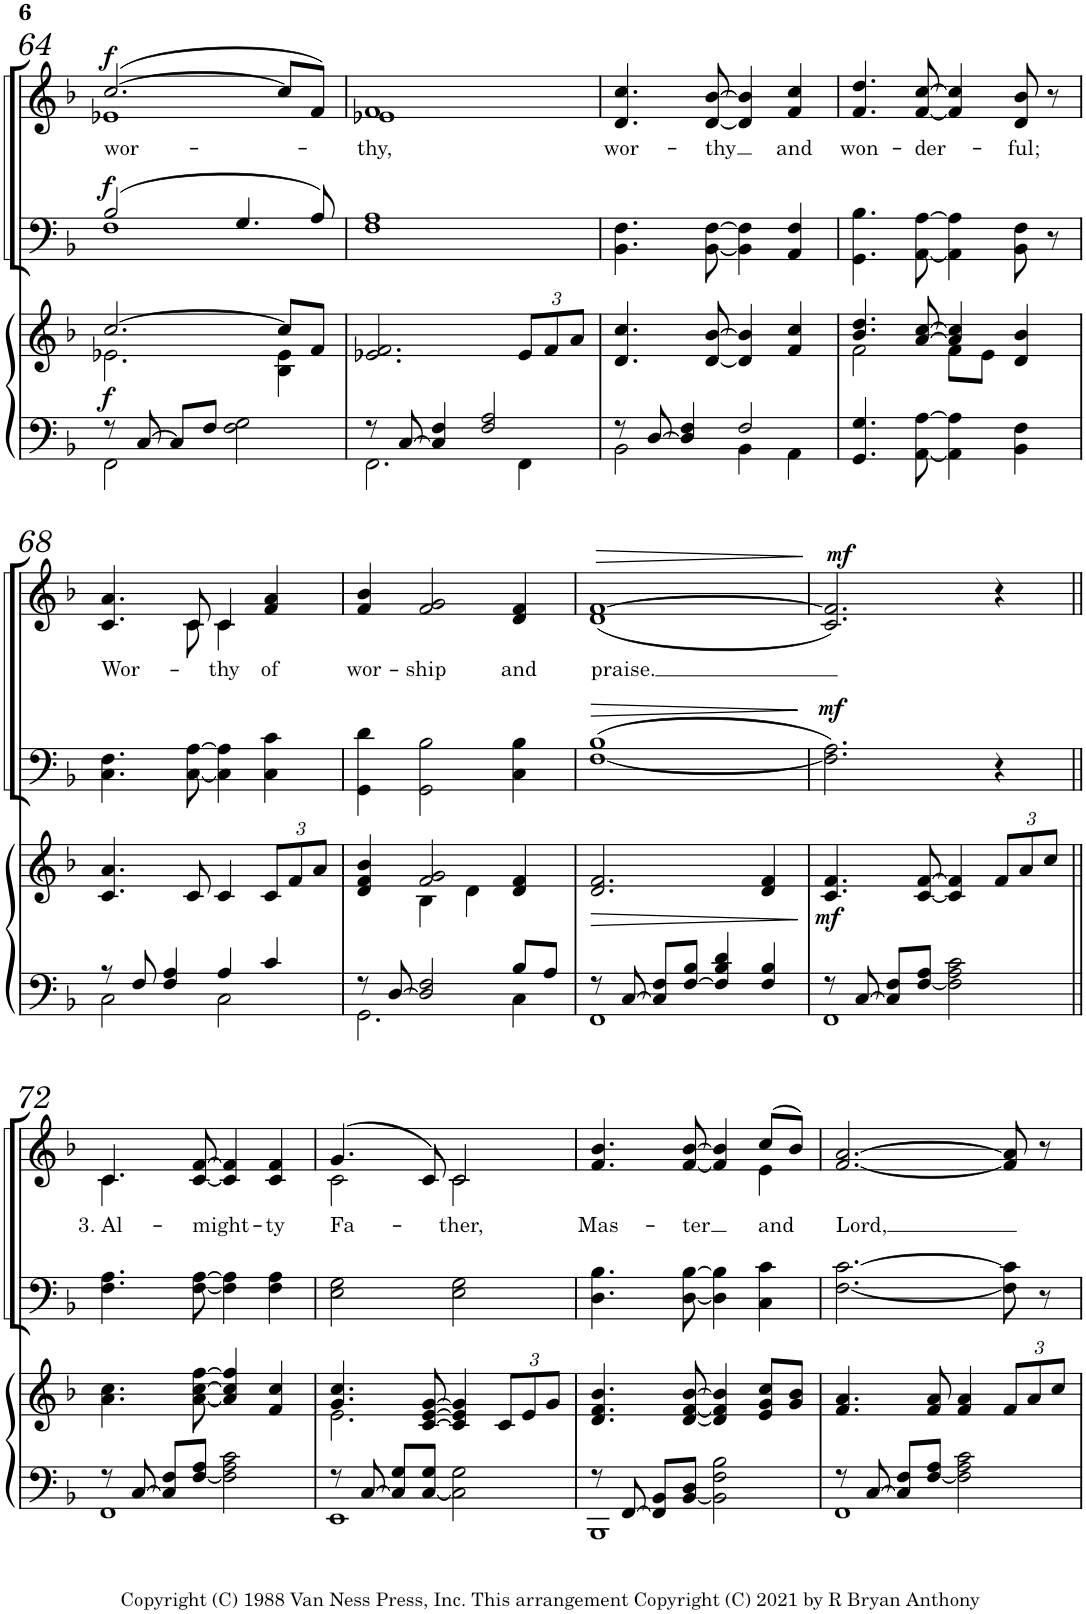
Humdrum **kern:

**kern	**kern	**dynam	**kern	**dynam	**kern	**text	**dynam
*part3	*part3	*part3	*part2	*part2	*part1	*part1	*part1
*staff4	*staff3	*staff3/4	*staff2	*staff2	*staff1	*staff1	*staff1
*I"Piano	*	*	*I"T B	*	*I"S A	*	*
*I'Pno	*	*	*	*	*	*	*
!!LO:PB:g=z
*clefF4	*clefG2	*	*clefF4	*	*clefG2	*	*
*k[b-]	*k[b-]	*	*k[b-]	*	*k[b-]	*	*
*M4/4	*M4/4	*	*M4/4	*	*M4/4	*	*
=64	=64	=64	=64	=64	=64	=64	=64
*^	*^	*	*^	*	*	*	*
!	!	!	!	!LO:DY:b	!	!	!LO:DY:a	!	!LO:LY:b	!LO:DY:a
*	*	*	*	*	*	*	*	*^	*	*
8r	2FF\	[2.cc/	2.e-X\	f	(2B-/	1F	f	([2.cc/	1e-X	wor-	f
[8C/	.	.	.	.	.	.	.	.	.	.	.
8C/L]	.	.	.	.	.	.	.	.	.	.	.
8F/J	.	.	.	.	.	.	.	.	.	.	.
2F\ 2G\	2ryy	.	.	.	4.G/	.	.	.	.	.	.
.	.	8cc/L]	4B-\ 4e-\	.	.	.	.	8cc/L]	.	.	.
.	.	8f/J	.	.	8A/)	.	.	8f/J)	.	.	.
*	*	*v	*v	*	*	*	*	*	*	*	*
*	*	*	*	*v	*v	*	*	*	*	*
=65	=65	=65	=65	=65	=65	=65	=65	=65	=65
!	!	!	!	!	!	!	!	!LO:LY:b	!
8r	2.FF\	2.e-X/ 2.f/	.	1F 1A	.	1f	1e-X	-thy,	.
[8C/	.	.	.	.	.	.	.	.	.
4C/] 4F/	.	.	.	.	.	.	.	.	.
2F/ 2A/	.	.	.	.	.	.	.	.	.
*	*	*Xbrackettup	*	*	*	*	*	*	*
.	4FF\	12e-/L	.	.	.	.	.	.	.
.	.	12f/	.	.	.	.	.	.	.
.	.	12a/J	.	.	.	.	.	.	.
*	*	*	*	*	*	*v	*v	*	*
=66	=66	=66	=66	=66	=66	=66	=66	=66
!	!	!	!	!	!	!	!LO:LY:b	!
8r	2BB-\	4.d/ 4.cc/	.	4.BB-\ 4.F\	.	4.d/ 4.cc/	wor-	.
[8D/	.	.	.	.	.	.	.	.
4D/] 4F/	.	.	.	.	.	.	.	.
!	!	!	!	!	!	!	!LO:LY:b	!
.	.	[8d/ [8b-/	.	[8BB-\ [8F\	.	[8d/ [8b-/	-thy	.
2F/	4BB-\	4d/] 4b-/]	.	4BB-\] 4F\]	.	4d/] 4b-/]	.	.
!	!	!	!	!	!	!	!LO:LY:b	!
.	4AA\	4f/ 4cc/	.	4AA/ 4F/	.	4f/ 4cc/	and	.
=67	=67	=67	=67	=67	=67	=67	=67	=67
*	*	*^	*	*	*	*	*	*
!	!	!	!	!	!	!	!	!LO:LY:b	!
*v	*v	*	*	*	*	*	*	*	*
4.GG/ 4.G/	4.b-/ 4.dd/	2f\	.	4.GG\ 4.B-\	.	4.f/ 4.dd/	won-	.
!	!	!	!	!	!	!	!LO:LY:b	!
[8AA\ [8A\	[8a/ [8cc/	.	.	[8AA\ [8A\	.	[8f/ [8cc/	-der-	.
4AA\] 4A\]	4a/] 4cc/]	8f\L	.	4AA\] 4A\]	.	4f/] 4cc/]	.	.
.	.	8e\J	.	.	.	.	.	.
!	!	!	!	!	!	!	!LO:LY:b	!
4BB-\ 4F\	4d/ 4b-/	4ryy	.	8BB-\ 8F\	.	8d/ 8b-/	-ful;	.
.	.	.	.	8r	.	8r	.	.
*	*v	*v	*	*	*	*	*	*
!!LO:LB:g=z
=68	=68	=68	=68	=68	=68	=68	=68
*^	*	*	*	*	*	*	*
!	!	!	!	!	!	!	!LO:LY:b	!
*	*	*	*	*	*	*^	*	*
8r	2C\	4.c/ 4.a/	.	4.C\ 4.F\	.	4.c/ 4.a/	4.ryy	Wor-	.
8F/	.	.	.	.	.	.	.	.	.
4F/ 4A/	.	.	.	.	.	.	.	.	.
.	.	8c/	.	[8C\ [8A\	.	8c/	8c\	.	.
!	!	!	!	!	!	!	!	!LO:LY:b	!
4A/	2C\	4c/	.	4C\] 4A\]	.	4c/	4c\	-thy	.
!	!	!	!	!	!	!	!	!LO:LY:b	!
4c/	.	12c/L	.	4C\ 4c\	.	4f/ 4a/	4ryy	of	.
.	.	12f/	.	.	.	.	.	.	.
.	.	12a/J	.	.	.	.	.	.	.
*	*	*	*	*	*	*v	*v	*	*
=69	=69	=69	=69	=69	=69	=69	=69	=69
*	*	*^	*	*	*	*	*	*
!	!	!	!	!	!	!	!	!LO:LY:b	!
8r	2.GG\	4d/ 4f/ 4b-/	4ryy	.	4GG\ 4d\	.	4f/ 4b-/	wor-	.
[8D/	.	.	.	.	.	.	.	.	.
!	!	!	!	!	!	!	!	!LO:LY:b	!
2D/] 2F/	.	2f/ 2g/	4B-\	.	2GG\ 2B-\	.	2f/ 2g/	-ship	.
.	.	.	4d\	.	.	.	.	.	.
!	!	!	!	!	!	!	!	!LO:LY:b	!
8B-/L	4C\	4d/ 4f/	4ryy	.	4C\ 4B-\	.	4d/ 4f/	and	.
8A/J	.	.	.	.	.	.	.	.	.
*	*	*v	*v	*	*	*	*	*	*
=70	=70	=70	=70	=70	=70	=70	=70	=70
!	!	!	!LO:HP:b	!	!LO:HP:b	!	!LO:LY:b	!LO:HP:b
8r	1FF	2.d/ 2.f/	>	(>[1F 1B-	>	(<1d [1f	praise.	>
[8C/	.	.	.	.	.	.	.	.
8C/] 8F/L	.	.	.	.	.	.	.	.
[8F/ 8B-/J	.	.	.	.	.	.	.	.
4F/] 4B-/ 4d/	.	.	.	.	.	.	.	.
4F/ 4B-/	.	4d/ 4f/	.	.	.	.	.	.
*v	*v	*	*	*	*	*	*	*
.	.	]	.	]	.	.	]
=71	=71	=71	=71	=71	=71	=71	=71
*^	*	*	*	*	*	*	*
!	!	!	!LO:DY:b	!	!LO:DY:a	!	!	!LO:DY:a
8r	1FF	4.c/ 4.f/	mf	2.F\] 2.A\)	mf	2.c/ 2.f/])	.	mf
[8C/	.	.	.	.	.	.	.	.
8C/] 8F/L	.	.	.	.	.	.	.	.
[<8F/ 8A/J	.	[8c/ [8f/	.	.	.	.	.	.
2F\] 2A\ 2c\	.	4c/] 4f/]	.	.	.	.	.	.
.	.	12f/L	.	4r	.	4r	.	.
.	.	12a/	.	.	.	.	.	.
.	.	12cc/J	.	.	.	.	.	.
!!LO:LB:g=z
=72||	=72||	=72||	=72||	=72||	=72||	=72||	=72||	=72||
!	!	!	!	!	!	!	!LO:LY:b	!
*	*	*	*	*	*	*^	*	*
8r	1FF	4.a\ 4.cc\	.	4.F\ 4.A\	.	4.c/	4.c\	3. Al-	.
[8C/	.	.	.	.	.	.	.	.	.
8C/] 8F/L	.	.	.	.	.	.	.	.	.
!	!	!	!	!	!	!	!	!LO:LY:b	!
[<8F/ 8A/J	.	[8a\ [8cc\ [8ff\	.	[8F\ [8A\	.	[8c/ [8f/	2ryy	-might-	.
2F\] 2A\ 2c\	.	4a/] 4cc/] 4ff/]	.	4F\] 4A\]	.	4c/] 4f/]	.	.	.
!	!	!	!	!	!	!	!	!LO:LY:b	!
.	.	4f/ 4cc/	.	4F\ 4A\	.	4c/ 4f/	.	-ty	.
.	.	.	.	.	.	.	8ryy	.	.
=73	=73	=73	=73	=73	=73	=73	=73	=73	=73
*	*	*^	*	*	*	*	*	*	*
!	!	!	!	!	!	!	!	!	!LO:LY:b	!
8r	1EE	4.g/ 4.cc/	2.e\	.	2E\ 2G\	.	(>4.g/	2c\	Fa-	.
[8C/	.	.	.	.	.	.	.	.	.	.
8C/] 8G/L	.	.	.	.	.	.	.	.	.	.
[<8C/ 8G/J	.	[8c/ [8e/ [8g/	.	.	.	.	8c/)	.	.	.
!	!	!	!	!	!	!	!	!	!LO:LY:b	!
2C\] 2G\	.	4c/] 4e/] 4g/]	.	.	2E\ 2G\	.	2c/	2c\	-ther,	.
.	.	12c/L	4ryy	.	.	.	.	.	.	.
.	.	12e/	.	.	.	.	.	.	.	.
.	.	12g/J	.	.	.	.	.	.	.	.
*	*	*v	*v	*	*	*	*	*	*	*
=74	=74	=74	=74	=74	=74	=74	=74	=74	=74
!	!	!	!	!	!	!	!	!LO:LY:b	!
8r	1BBB-	4.d/ 4.f/ 4.b-/	.	4.D\ 4.B-\	.	4.f/ 4.b-/	2.ryy	Mas-	.
[8FF/	.	.	.	.	.	.	.	.	.
8FF/] 8BB-/L	.	.	.	.	.	.	.	.	.
!	!	!	!	!	!	!	!	!LO:LY:b	!
[<8BB-/ 8D/J	.	[8d/ [8f/ [8b-/	.	[8D\ [8B-\	.	[8f/ [8b-/	.	-ter	.
2BB-\] 2F\ 2B-\	.	4d/] 4f/] 4b-/]	.	4D\] 4B-\]	.	4f/] 4b-/]	.	.	.
!	!	!	!	!	!	!	!	!LO:LY:b	!
.	.	8e/ 8g/ 8cc/L	.	4C\ 4c\	.	(8cc/L	4e\	and	.
.	.	8g/ 8b-/J	.	.	.	8b-/J)	.	.	.
*	*	*	*	*	*	*v	*v	*	*
=75	=75	=75	=75	=75	=75	=75	=75	=75
!	!	!	!	!	!	!	!LO:LY:b	!
8r	1FF	4.f/ 4.a/	.	[2.F\ [2.c\	.	[2.f/ [2.a/	Lord,	.
[8C/	.	.	.	.	.	.	.	.
8C/] 8F/L	.	.	.	.	.	.	.	.
[<8F/ 8A/J	.	8f/ 8a/	.	.	.	.	.	.
2F\] 2A\ 2c\	.	4f/ 4a/	.	.	.	.	.	.
.	.	12f/L	.	8F\] 8c\]	.	8f/] 8a/]	.	.
.	.	12a/	.	.	.	.	.	.
.	.	.	.	8r	.	8r	.	.
.	.	12cc/J	.	.	.	.	.	.
*v	*v	*	*	*	*	*	*	*
=	=	=	=	=	=	=	=
*-	*-	*-	*-	*-	*-	*-	*-
